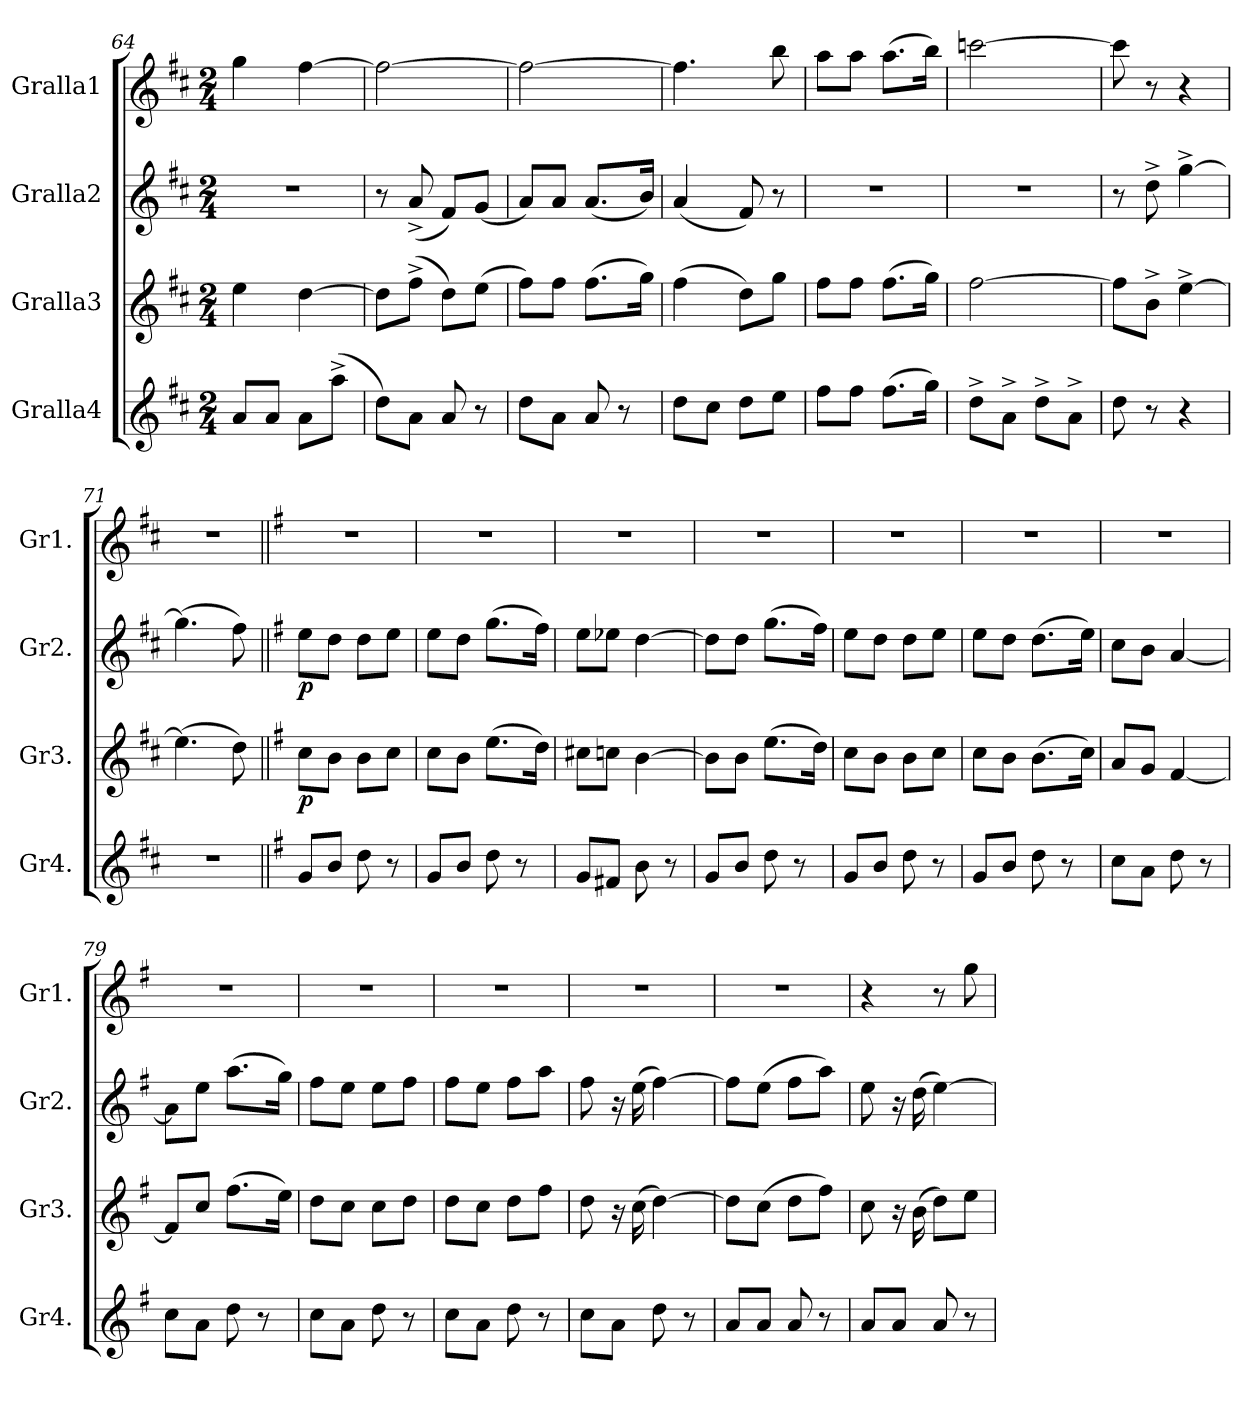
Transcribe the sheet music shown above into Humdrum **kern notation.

**kern	**kern	**dynam	**kern	**dynam	**kern
*part4	*part3	*part3	*part2	*part2	*part1
*staff4	*staff3	*staff3	*staff2	*staff2	*staff1
*I"Gralla4	*I"Gralla3	*	*I"Gralla2	*	*I"Gralla1
*I'Gr4.	*I'Gr3.	*	*I'Gr2.	*	*I'Gr1.
!!LO:LB:g=z
*clefG2	*clefG2	*	*clefG2	*	*clefG2
*k[f#c#]	*k[f#c#]	*	*k[f#c#]	*	*k[f#c#]
*M2/4	*M2/4	*	*M2/4	*	*M2/4
=64	=64	=64	=64	=64	=64
8a/L	4ee\	.	2r	.	4gg\
8a/J	.	.	.	.	.
8a\L	[4dd\	.	.	.	[4ff#\
(>8aa^\J	.	.	.	.	.
=65	=65	=65	=65	=65	=65
8dd\L)	8dd\L]	.	8r	.	2ff#\_
8a\J	(>8ff#^\J	.	(<8a^/	.	.
8a/	8dd\L)	.	8f#/L)	.	.
8r	(>8ee\J	.	(<8g/J	.	.
=66	=66	=66	=66	=66	=66
8dd\L	8ff#\L)	.	8a/L)	.	2ff#\_
8a\J	8ff#\J	.	8a/J	.	.
8a/	(>8.ff#\L	.	(<8.a/L	.	.
8r	.	.	.	.	.
.	16gg\Jk)	.	16b/Jk)	.	.
=67	=67	=67	=67	=67	=67
8dd\L	(>4ff#\	.	(<4a/	.	4.ff#\]
8cc#\J	.	.	.	.	.
8dd\L	8dd\L)	.	8f#/)	.	.
8ee\J	8gg\J	.	8r	.	8bb\
=68	=68	=68	=68	=68	=68
8ff#\L	8ff#\L	.	2r	.	8aa\L
8ff#\J	8ff#\J	.	.	.	8aa\J
(>8.ff#\L	(>8.ff#\L	.	.	.	(>8.aa\L
16gg\Jk)	16gg\Jk)	.	.	.	16bb\Jk)
=69	=69	=69	=69	=69	=69
8dd^\L	[2ff#\	.	2r	.	[2cccn\
8a^\J	.	.	.	.	.
8dd^\L	.	.	.	.	.
8a^\J	.	.	.	.	.
=70	=70	=70	=70	=70	=70
8dd\	8ff#\L]	.	8r	.	8ccc\]
8r	8b^\J	.	8dd^\	.	8r
4r	[4ee^\	.	[4gg^\	.	4r
=71	=71	=71	=71	=71	=71
2r	(>4.ee\]	.	(>4.gg\]	.	2r
.	8dd\)	.	8ff#\)	.	.
=72||	=72||	=72||	=72||	=72||	=72||
*k[f#]	*k[f#]	*	*k[f#]	*	*k[f#]
!	!	!LO:DY:b	!	!LO:DY:b	!
8g/L	8cc\L	p	8ee\L	p	2r
8b/J	8b\J	.	8dd\J	.	.
8dd\	8b\L	.	8dd\L	.	.
8r	8cc\J	.	8ee\J	.	.
!!LO:LB:g=z
=73	=73	=73	=73	=73	=73
8g/L	8cc\L	.	8ee\L	.	2r
8b/J	8b\J	.	8dd\J	.	.
8dd\	(>8.ee\L	.	(>8.gg\L	.	.
8r	.	.	.	.	.
.	16dd\Jk)	.	16ff#\Jk)	.	.
=74	=74	=74	=74	=74	=74
8g/L	8cc#X\L	.	8ee\L	.	2r
8f#X/J	8ccn\J	.	8ee-X\J	.	.
8b\	[4b\	.	[4dd\	.	.
8r	.	.	.	.	.
=75	=75	=75	=75	=75	=75
8g/L	8b\L]	.	8dd\L]	.	2r
8b/J	8b\J	.	8dd\J	.	.
8dd\	(>8.ee\L	.	(>8.gg\L	.	.
8r	.	.	.	.	.
.	16dd\Jk)	.	16ff#\Jk)	.	.
=76	=76	=76	=76	=76	=76
8g/L	8cc\L	.	8ee\L	.	2r
8b/J	8b\J	.	8dd\J	.	.
8dd\	8b\L	.	8dd\L	.	.
8r	8cc\J	.	8ee\J	.	.
=77	=77	=77	=77	=77	=77
8g/L	8cc\L	.	8ee\L	.	2r
8b/J	8b\J	.	8dd\J	.	.
8dd\	(>8.b\L	.	(>8.dd\L	.	.
8r	.	.	.	.	.
.	16cc\Jk)	.	16ee\Jk)	.	.
=78	=78	=78	=78	=78	=78
8cc\L	8a/L	.	8cc\L	.	2r
8a\J	8g/J	.	8b\J	.	.
8dd\	[4f#/	.	[4a/	.	.
8r	.	.	.	.	.
=79	=79	=79	=79	=79	=79
8cc\L	8f#/L]	.	8a\L]	.	2r
8a\J	8cc/J	.	8ee\J	.	.
8dd\	(>8.ff#\L	.	(>8.aa\L	.	.
8r	.	.	.	.	.
.	16ee\Jk)	.	16gg\Jk)	.	.
=80	=80	=80	=80	=80	=80
8cc\L	8dd\L	.	8ff#\L	.	2r
8a\J	8cc\J	.	8ee\J	.	.
8dd\	8cc\L	.	8ee\L	.	.
8r	8dd\J	.	8ff#\J	.	.
=81	=81	=81	=81	=81	=81
8cc\L	8dd\L	.	8ff#\L	.	2r
8a\J	8cc\J	.	8ee\J	.	.
8dd\	8dd\L	.	8ff#\L	.	.
8r	8ff#\J	.	8aa\J	.	.
!!LO:PB:g=z
=82	=82	=82	=82	=82	=82
8cc\L	8dd\	.	8ff#\	.	2r
8a\J	16r	.	16r	.	.
.	(>16cc\	.	(>16ee\	.	.
8dd\	[4dd\)	.	[4ff#\)	.	.
8r	.	.	.	.	.
=83	=83	=83	=83	=83	=83
8a/L	8dd\L]	.	8ff#\L]	.	2r
8a/J	(>8cc\J	.	(>8ee\J	.	.
8a/	8dd\L	.	8ff#\L	.	.
8r	8ff#\J)	.	8aa\J)	.	.
=84	=84	=84	=84	=84	=84
8a/L	8cc\	.	8ee\	.	4r
8a/J	16r	.	16r	.	.
.	(>16b\	.	(>16dd\	.	.
8a/	8dd\L)	.	[4ee\)	.	8r
8r	8ee\J	.	.	.	8gg\
=	=	=	=	=	=
*-	*-	*-	*-	*-	*-
